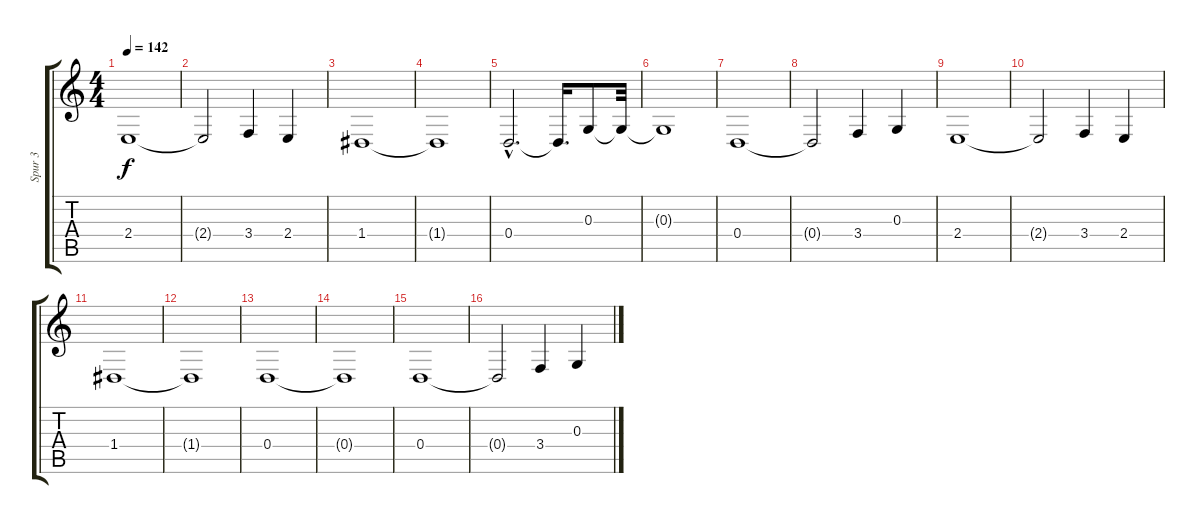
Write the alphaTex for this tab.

\track ("Spur 3" "Spur 3") {instrument rockorgan}
\staff {score tabs}
\tuning (E4 B3 G3 D3 A2 E2) {hide}
\ts (4 4)
\tempo 142
\clef g2
\ks c
2.4.1{dy f} |
2.4{t}.2 3.4.4 2.4.4 |
1.4.1 |
1.4{t}.1 |
0.4{hac}.2{d} 0.4{t}.16{d} 0.3.8 0.3{t}.32 |
0.3{t}.1 |
0.4.1 |
0.4{t}.2 3.4.4 0.3.4 |
2.4.1 |
2.4{t}.2 3.4.4 2.4.4 |
1.4.1 |
1.4{t}.1 |
0.4.1 |
0.4{t}.1 |
0.4.1 |
0.4{t}.2 3.4.4 0.3.4
